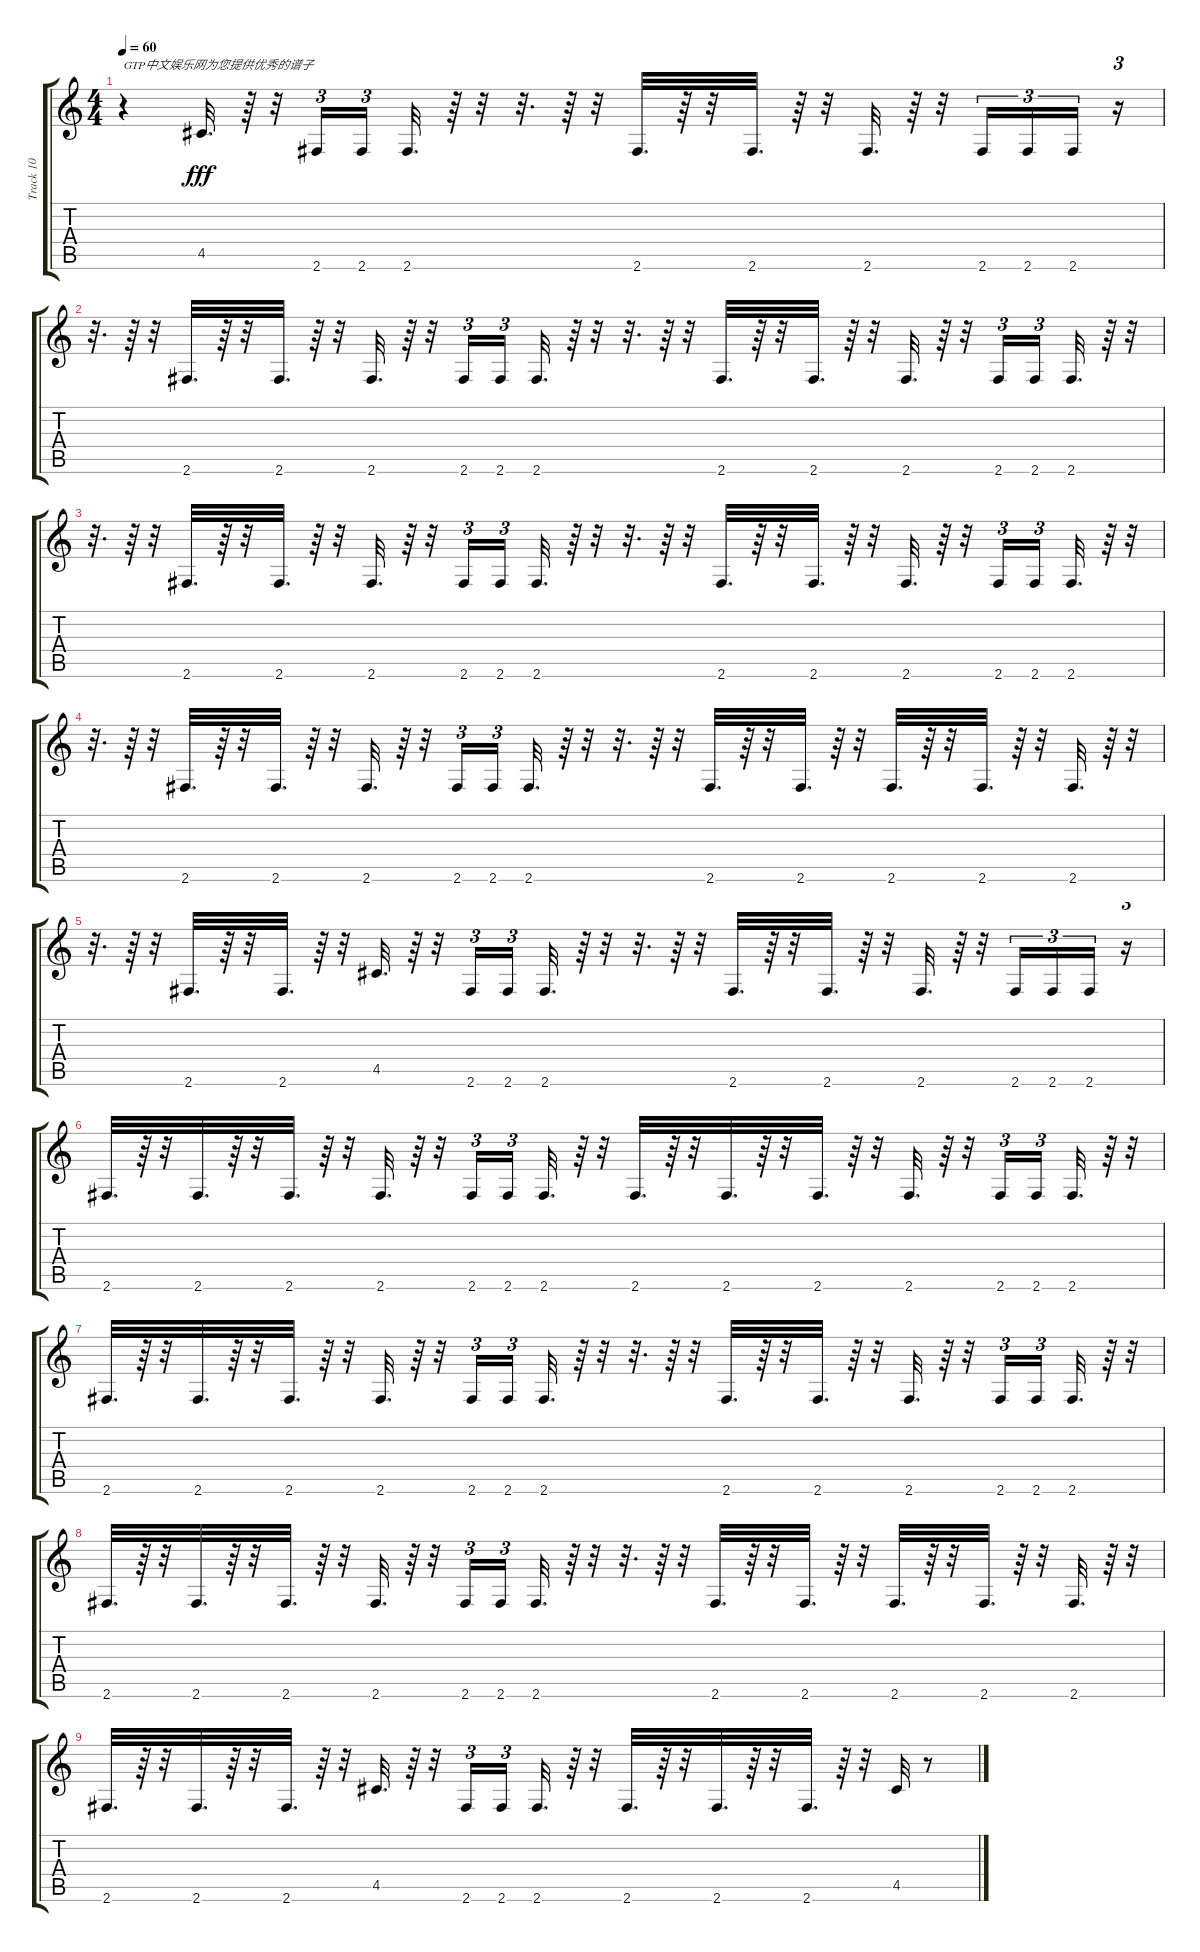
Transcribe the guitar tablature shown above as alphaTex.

\track ("Track 10" "Track 10") {instrument electricbassfinger}
\staff {score tabs}
\tuning (E4 B3 G3 D3 A2 E2) {hide}
\ts (4 4)
\tempo 60
\clef g2
\ks c
r.4{txt "GTP中文娱乐网为您提供优秀的谱子" dy fff instrument electricbassfinger} 4.5.32{d} r.64 r.32 2.6.16{tu (3 2)} 2.6.16{tu (3 2)} 2.6.32{d} r.64 r.32 r.32{d} r.64 r.32 2.6.32{d} r.64 r.32 2.6.32{d} r.64 r.32 2.6.32{d} r.64 r.32 2.6.16{tu (3 2)} 2.6.16{tu (3 2)} 2.6.16{tu (3 2)} r.16{tu (3 2)} |
r.32{d} r.64 r.32 2.6.32{d} r.64 r.32 2.6.32{d} r.64 r.32 2.6.32{d} r.64 r.32 2.6.16{tu (3 2)} 2.6.16{tu (3 2)} 2.6.32{d} r.64 r.32 r.32{d} r.64 r.32 2.6.32{d} r.64 r.32 2.6.32{d} r.64 r.32 2.6.32{d} r.64 r.32 2.6.16{tu (3 2)} 2.6.16{tu (3 2)} 2.6.32{d} r.64 r.32 |
r.32{d} r.64 r.32 2.6.32{d} r.64 r.32 2.6.32{d} r.64 r.32 2.6.32{d} r.64 r.32 2.6.16{tu (3 2)} 2.6.16{tu (3 2)} 2.6.32{d} r.64 r.32 r.32{d} r.64 r.32 2.6.32{d} r.64 r.32 2.6.32{d} r.64 r.32 2.6.32{d} r.64 r.32 2.6.16{tu (3 2)} 2.6.16{tu (3 2)} 2.6.32{d} r.64 r.32 |
r.32{d} r.64 r.32 2.6.32{d} r.64 r.32 2.6.32{d} r.64 r.32 2.6.32{d} r.64 r.32 2.6.16{tu (3 2)} 2.6.16{tu (3 2)} 2.6.32{d} r.64 r.32 r.32{d} r.64 r.32 2.6.32{d} r.64 r.32 2.6.32{d} r.64 r.32 2.6.32{d} r.64 r.32 2.6.32{d} r.64 r.32 2.6.32{d} r.64 r.32 |
r.32{d} r.64 r.32 2.6.32{d} r.64 r.32 2.6.32{d} r.64 r.32 4.5.32{d} r.64 r.32 2.6.16{tu (3 2)} 2.6.16{tu (3 2)} 2.6.32{d} r.64 r.32 r.32{d} r.64 r.32 2.6.32{d} r.64 r.32 2.6.32{d} r.64 r.32 2.6.32{d} r.64 r.32 2.6.16{tu (3 2)} 2.6.16{tu (3 2)} 2.6.16{tu (3 2)} r.16{tu (3 2)} |
2.6.32{d} r.64 r.32 2.6.32{d} r.64 r.32 2.6.32{d} r.64 r.32 2.6.32{d} r.64 r.32 2.6.16{tu (3 2)} 2.6.16{tu (3 2)} 2.6.32{d} r.64 r.32 2.6.32{d} r.64 r.32 2.6.32{d} r.64 r.32 2.6.32{d} r.64 r.32 2.6.32{d} r.64 r.32 2.6.16{tu (3 2)} 2.6.16{tu (3 2)} 2.6.32{d} r.64 r.32 |
2.6.32{d} r.64 r.32 2.6.32{d} r.64 r.32 2.6.32{d} r.64 r.32 2.6.32{d} r.64 r.32 2.6.16{tu (3 2)} 2.6.16{tu (3 2)} 2.6.32{d} r.64 r.32 r.32{d} r.64 r.32 2.6.32{d} r.64 r.32 2.6.32{d} r.64 r.32 2.6.32{d} r.64 r.32 2.6.16{tu (3 2)} 2.6.16{tu (3 2)} 2.6.32{d} r.64 r.32 |
2.6.32{d} r.64 r.32 2.6.32{d} r.64 r.32 2.6.32{d} r.64 r.32 2.6.32{d} r.64 r.32 2.6.16{tu (3 2)} 2.6.16{tu (3 2)} 2.6.32{d} r.64 r.32 r.32{d} r.64 r.32 2.6.32{d} r.64 r.32 2.6.32{d} r.64 r.32 2.6.32{d} r.64 r.32 2.6.32{d} r.64 r.32 2.6.32{d} r.64 r.32 |
2.6.32{d} r.64 r.32 2.6.32{d} r.64 r.32 2.6.32{d} r.64 r.32 4.5.32{d} r.64 r.32 2.6.16{tu (3 2)} 2.6.16{tu (3 2)} 2.6.32{d} r.64 r.32 2.6.32{d} r.64 r.32 2.6.32{d} r.64 r.32 2.6.32{d} r.64 r.32 4.5.32 r.8
